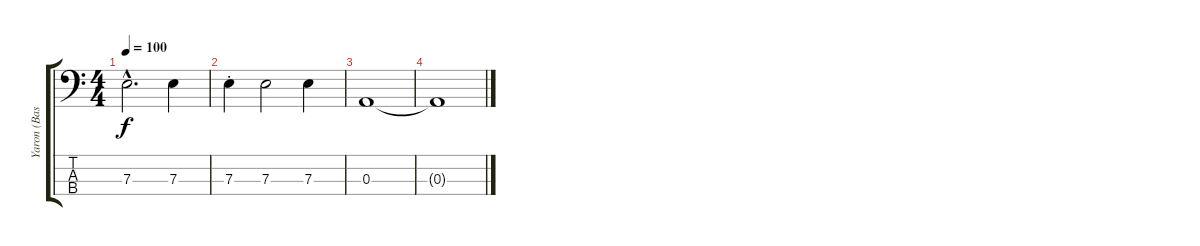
\track ("Yaron (Bass)" "Yaron (Bas") {instrument electricbassfinger}
\staff {score tabs}
\tuning (G2 D2 A1 E1) {hide}
\ts (4 4)
\tempo 100
\clef f4
\ks c
7.3{hac}.2{d dy f} 7.3.4 |
7.3{st}.4 7.3.2 7.3.4 |
0.3.1{volume 0} |
0.3{t}.1
